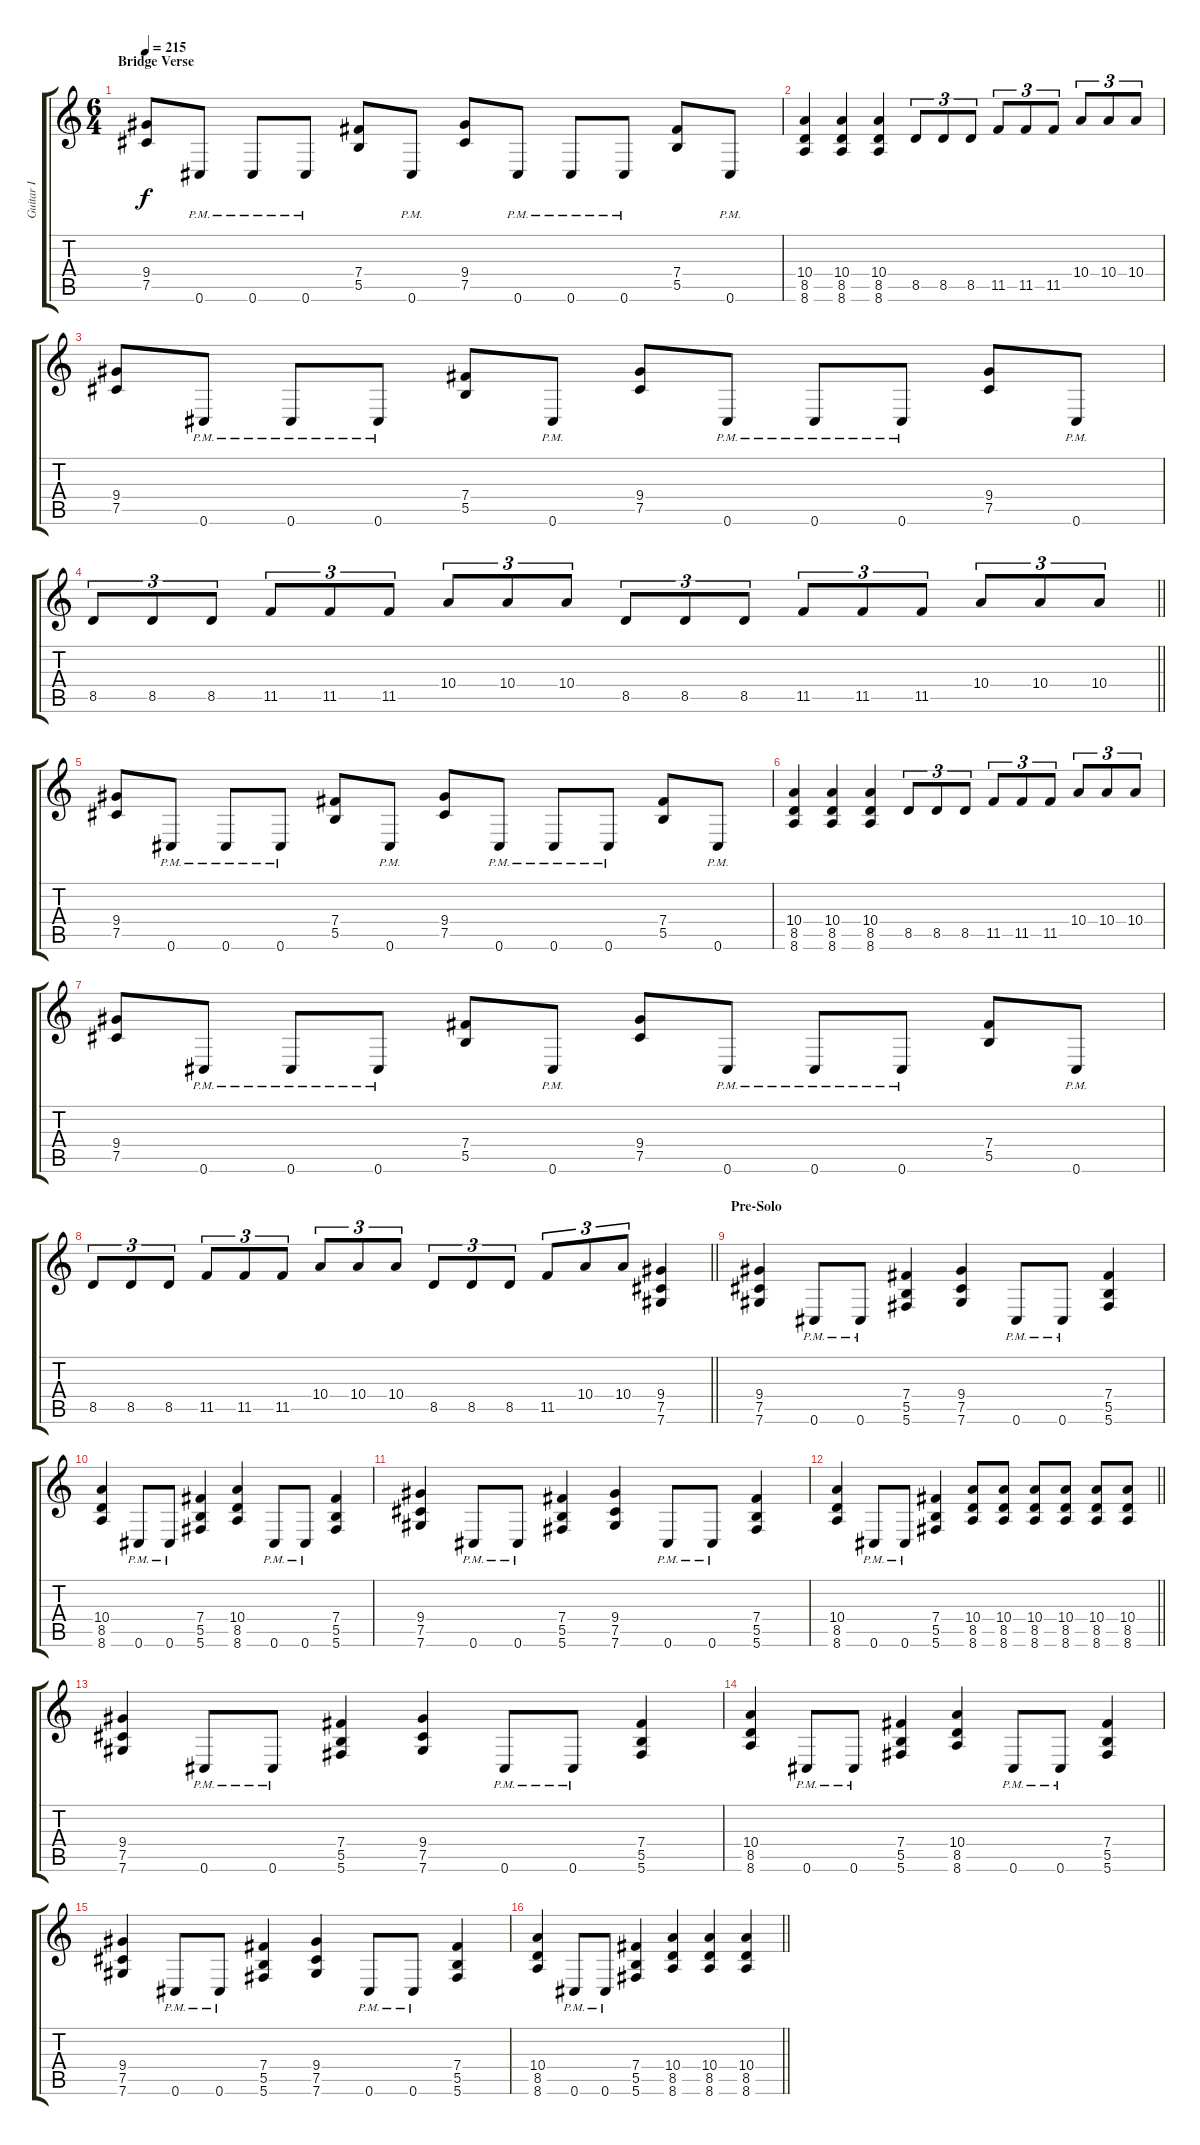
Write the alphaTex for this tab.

\track ("Guitar I" "Guitar I") {instrument distortionguitar}
\staff {score tabs}
\tuning (Db4 Ab3 E3 B2 Gb2 Db2) {hide}
\ts (6 4)
\section ("" "Bridge Verse")
\tempo 215
\clef g2
\ks c
(9.4 7.5).8{dy f} 0.6{pm}.8 0.6{pm}.8 0.6{pm}.8 (7.4 5.5).8 0.6{pm}.8 (9.4 7.5).8 0.6{pm}.8 0.6{pm}.8 0.6{pm}.8 (7.4 5.5).8 0.6{pm}.8 |
(10.4 8.5 8.6).4 (10.4 8.5 8.6).4 (10.4 8.5 8.6).4 8.5.8{tu (3 2)} 8.5.8{tu (3 2)} 8.5.8{tu (3 2)} 11.5.8{tu (3 2)} 11.5.8{tu (3 2)} 11.5.8{tu (3 2)} 10.4.8{tu (3 2)} 10.4.8{tu (3 2)} 10.4.8{tu (3 2)} |
(9.4 7.5).8 0.6{pm}.8 0.6{pm}.8 0.6{pm}.8 (7.4 5.5).8 0.6{pm}.8 (9.4 7.5).8 0.6{pm}.8 0.6{pm}.8 0.6{pm}.8 (9.4 7.5).8 0.6{pm}.8 |
\barLineRight lightlight
8.5.8{tu (3 2)} 8.5.8{tu (3 2)} 8.5.8{tu (3 2)} 11.5.8{tu (3 2)} 11.5.8{tu (3 2)} 11.5.8{tu (3 2)} 10.4.8{tu (3 2)} 10.4.8{tu (3 2)} 10.4.8{tu (3 2)} 8.5.8{tu (3 2)} 8.5.8{tu (3 2)} 8.5.8{tu (3 2)} 11.5.8{tu (3 2)} 11.5.8{tu (3 2)} 11.5.8{tu (3 2)} 10.4.8{tu (3 2)} 10.4.8{tu (3 2)} 10.4.8{tu (3 2)} |
\section ("" "")
(9.4 7.5).8 0.6{pm}.8 0.6{pm}.8 0.6{pm}.8 (7.4 5.5).8 0.6{pm}.8 (9.4 7.5).8 0.6{pm}.8 0.6{pm}.8 0.6{pm}.8 (7.4 5.5).8 0.6{pm}.8 |
(10.4 8.5 8.6).4 (10.4 8.5 8.6).4 (10.4 8.5 8.6).4 8.5.8{tu (3 2)} 8.5.8{tu (3 2)} 8.5.8{tu (3 2)} 11.5.8{tu (3 2)} 11.5.8{tu (3 2)} 11.5.8{tu (3 2)} 10.4.8{tu (3 2)} 10.4.8{tu (3 2)} 10.4.8{tu (3 2)} |
(9.4 7.5).8 0.6{pm}.8 0.6{pm}.8 0.6{pm}.8 (7.4 5.5).8 0.6{pm}.8 (9.4 7.5).8 0.6{pm}.8 0.6{pm}.8 0.6{pm}.8 (7.4 5.5).8 0.6{pm}.8 |
\barLineRight lightlight
8.5.8{tu (3 2)} 8.5.8{tu (3 2)} 8.5.8{tu (3 2)} 11.5.8{tu (3 2)} 11.5.8{tu (3 2)} 11.5.8{tu (3 2)} 10.4.8{tu (3 2)} 10.4.8{tu (3 2)} 10.4.8{tu (3 2)} 8.5.8{tu (3 2)} 8.5.8{tu (3 2)} 8.5.8{tu (3 2)} 11.5.8{tu (3 2)} 10.4.8{tu (3 2)} 10.4.8{tu (3 2)} (9.4 7.5 7.6).4 |
\section ("" "Pre-Solo")
(9.4 7.5 7.6).4 0.6{pm}.8 0.6{pm}.8 (7.4 5.5 5.6).4 (9.4 7.5 7.6).4 0.6{pm}.8 0.6{pm}.8 (7.4 5.5 5.6).4 |
(10.4 8.5 8.6).4 0.6{pm}.8 0.6{pm}.8 (7.4 5.5 5.6).4 (10.4 8.5 8.6).4 0.6{pm}.8 0.6{pm}.8 (7.4 5.5 5.6).4 |
(9.4 7.5 7.6).4 0.6{pm}.8 0.6{pm}.8 (7.4 5.5 5.6).4 (9.4 7.5 7.6).4 0.6{pm}.8 0.6{pm}.8 (7.4 5.5 5.6).4 |
\barLineRight lightlight
(10.4 8.5 8.6).4 0.6{pm}.8 0.6{pm}.8 (7.4 5.5 5.6).4 (10.4 8.5 8.6).8 (10.4 8.5 8.6).8 (10.4 8.5 8.6).8 (10.4 8.5 8.6).8 (10.4 8.5 8.6).8 (10.4 8.5 8.6).8 |
\section ("" "")
(9.4 7.5 7.6).4 0.6{pm}.8 0.6{pm}.8 (7.4 5.5 5.6).4 (9.4 7.5 7.6).4 0.6{pm}.8 0.6{pm}.8 (7.4 5.5 5.6).4 |
(10.4 8.5 8.6).4 0.6{pm}.8 0.6{pm}.8 (7.4 5.5 5.6).4 (10.4 8.5 8.6).4 0.6{pm}.8 0.6{pm}.8 (7.4 5.5 5.6).4 |
(9.4 7.5 7.6).4 0.6{pm}.8 0.6{pm}.8 (7.4 5.5 5.6).4 (9.4 7.5 7.6).4 0.6{pm}.8 0.6{pm}.8 (7.4 5.5 5.6).4 |
\barLineRight lightlight
(10.4 8.5 8.6).4 0.6{pm}.8 0.6{pm}.8 (7.4 5.5 5.6).4 (10.4 8.5 8.6).4 (10.4 8.5 8.6).4 (10.4 8.5 8.6).4
